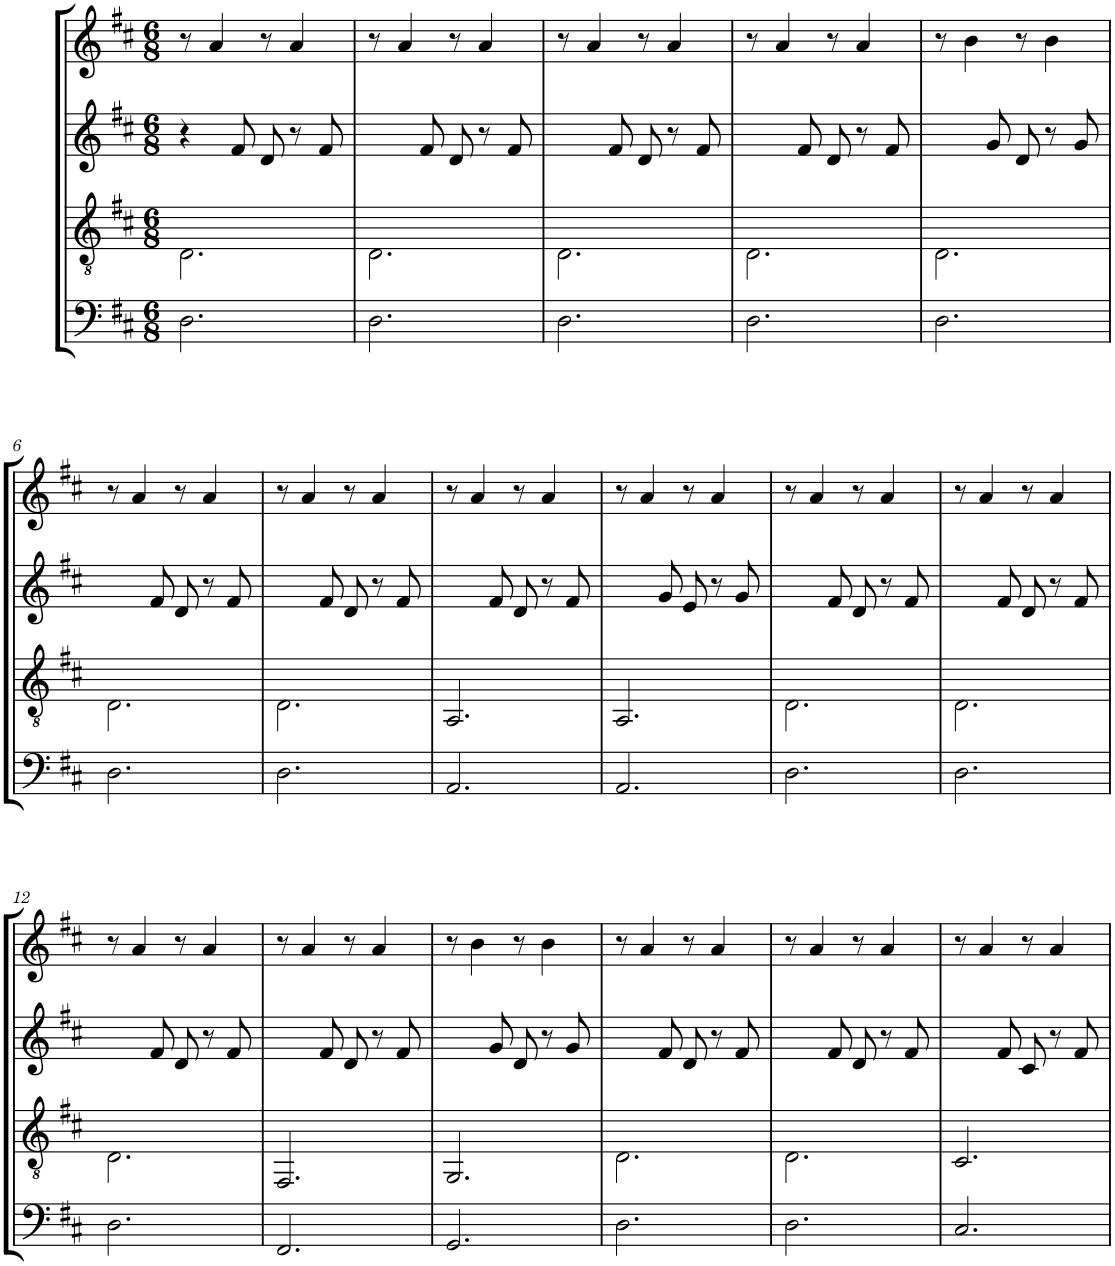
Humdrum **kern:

**kern	**kern	**kern	**kern
*part4	*part3	*part2	*part1
*staff4	*staff3	*staff2	*staff1
*I"Part 4	*I"Part 3	*I"Part 2	*I"Part 1
*clefF4	*clefGv2	*clefG2	*clefG2
*k[f#c#]	*k[f#c#]	*k[f#c#]	*k[f#c#]
*M6/8	*M6/8	*M6/8	*M6/8
=1	=1	=1	=1
2.D\	2.D\	4r	8r
.	.	.	4a/
.	.	8f#/	.
.	.	8d/	8r
.	.	8r	4a/
.	.	8f#/	.
=2	=2	=2	=2
2.D\	2.D\	4ryy	8r
.	.	.	4a/
.	.	8f#/	.
.	.	8d/	8r
.	.	8r	4a/
.	.	8f#/	.
=3	=3	=3	=3
2.D\	2.D\	4ryy	8r
.	.	.	4a/
.	.	8f#/	.
.	.	8d/	8r
.	.	8r	4a/
.	.	8f#/	.
=4	=4	=4	=4
2.D\	2.D\	4ryy	8r
.	.	.	4a/
.	.	8f#/	.
.	.	8d/	8r
.	.	8r	4a/
.	.	8f#/	.
=5	=5	=5	=5
2.D\	2.D\	4ryy	8r
.	.	.	4b\
.	.	8g/	.
.	.	8d/	8r
.	.	8r	4b\
.	.	8g/	.
!!LO:LB:g=z
=6	=6	=6	=6
2.D\	2.D\	4ryy	8r
.	.	.	4a/
.	.	8f#/	.
.	.	8d/	8r
.	.	8r	4a/
.	.	8f#/	.
=7	=7	=7	=7
2.D\	2.D\	4ryy	8r
.	.	.	4a/
.	.	8f#/	.
.	.	8d/	8r
.	.	8r	4a/
.	.	8f#/	.
=8	=8	=8	=8
2.AA/	2.AA/	4ryy	8r
.	.	.	4a/
.	.	8f#/	.
.	.	8d/	8r
.	.	8r	4a/
.	.	8f#/	.
=9	=9	=9	=9
2.AA/	2.AA/	4ryy	8r
.	.	.	4a/
.	.	8g/	.
.	.	8e/	8r
.	.	8r	4a/
.	.	8g/	.
=10	=10	=10	=10
2.D\	2.D\	4ryy	8r
.	.	.	4a/
.	.	8f#/	.
.	.	8d/	8r
.	.	8r	4a/
.	.	8f#/	.
=11	=11	=11	=11
2.D\	2.D\	4ryy	8r
.	.	.	4a/
.	.	8f#/	.
.	.	8d/	8r
.	.	8r	4a/
.	.	8f#/	.
!!LO:LB:g=z
=12	=12	=12	=12
2.D\	2.D\	4ryy	8r
.	.	.	4a/
.	.	8f#/	.
.	.	8d/	8r
.	.	8r	4a/
.	.	8f#/	.
=13	=13	=13	=13
2.FF#/	2.FF#/	4ryy	8r
.	.	.	4a/
.	.	8f#/	.
.	.	8d/	8r
.	.	8r	4a/
.	.	8f#/	.
=14	=14	=14	=14
2.GG/	2.GG/	4ryy	8r
.	.	.	4b\
.	.	8g/	.
.	.	8d/	8r
.	.	8r	4b\
.	.	8g/	.
=15	=15	=15	=15
2.D\	2.D\	4ryy	8r
.	.	.	4a/
.	.	8f#/	.
.	.	8d/	8r
.	.	8r	4a/
.	.	8f#/	.
=16	=16	=16	=16
2.D\	2.D\	4ryy	8r
.	.	.	4a/
.	.	8f#/	.
.	.	8d/	8r
.	.	8r	4a/
.	.	8f#/	.
=17	=17	=17	=17
2.C#/	2.C#/	4ryy	8r
.	.	.	4a/
.	.	8f#/	.
.	.	8c#/	8r
.	.	8r	4a/
.	.	8f#/	.
=	=	=	=
*-	*-	*-	*-
